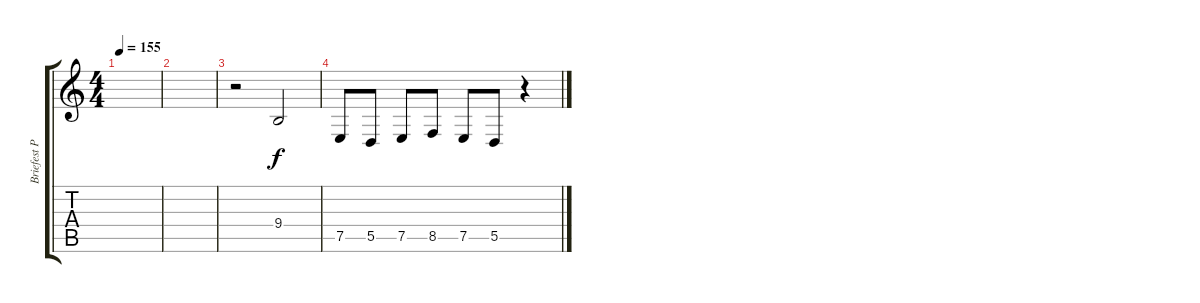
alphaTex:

\track ("Briefest Piano Ever (RH)" "Briefest P") {instrument brightacousticpiano}
\staff {score tabs}
\tuning (E4 B3 G3 D3 A2 E2) {hide}
\ts (4 4)
\tempo 155
\clef g2
\ks c
|
|
r.2 9.4.2 |
7.5.8 5.5.8 7.5.8 8.5.8 7.5.8 5.5.8 r.4
